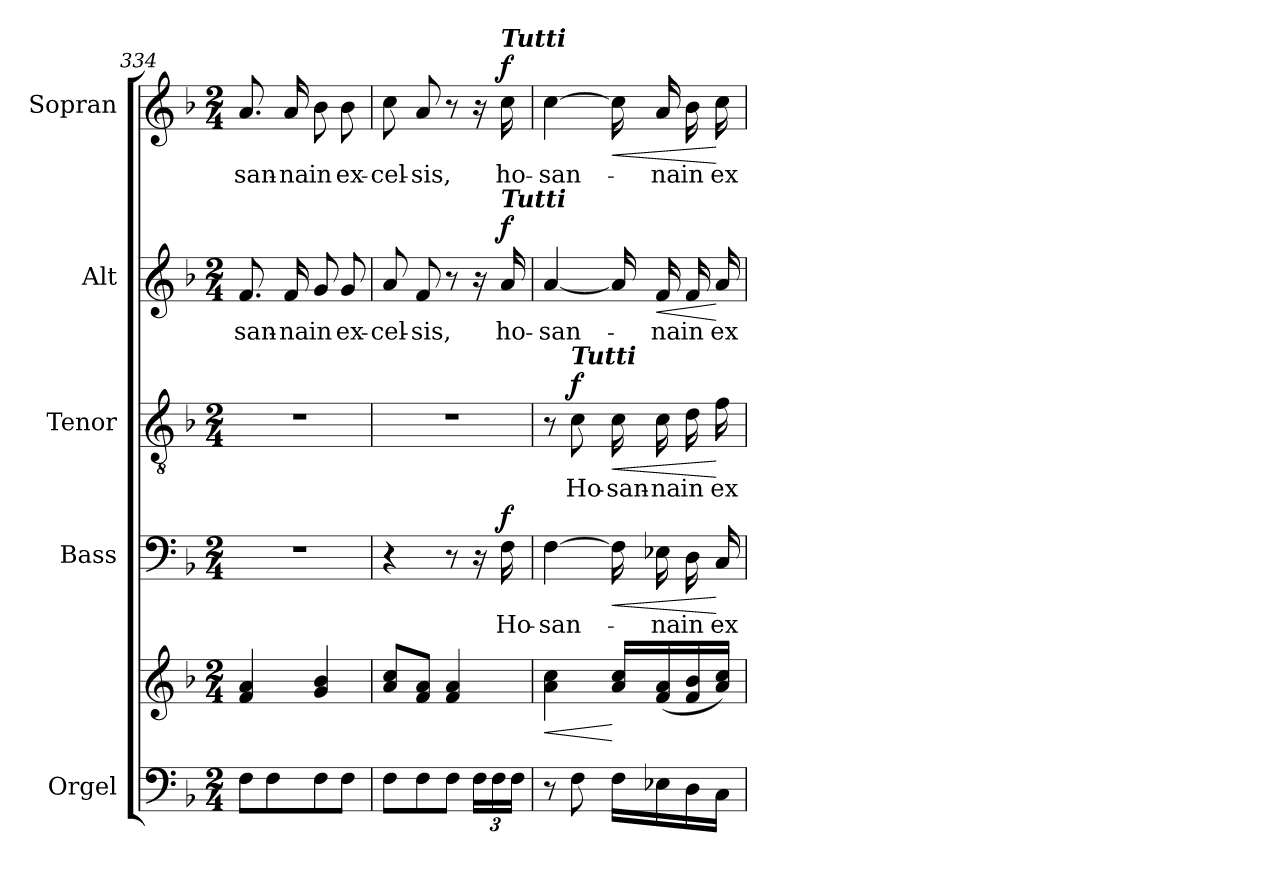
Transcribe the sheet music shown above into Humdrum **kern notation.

**kern	**kern	**dynam	**kern	**text	**dynam	**kern	**text	**dynam	**kern	**text	**dynam	**kern	**text	**dynam
*part5	*part5	*part5	*part4	*part4	*part4	*part3	*part3	*part3	*part2	*part2	*part2	*part1	*part1	*part1
*staff6	*staff5	*staff5/6	*staff4	*staff4	*staff4	*staff3	*staff3	*staff3	*staff2	*staff2	*staff2	*staff1	*staff1	*staff1
*I"Orgel	*	*	*I"Bass	*	*	*I"Tenor	*	*	*I"Alt	*	*	*I"Sopran	*	*
*I'Org.	*	*	*I'B.	*	*	*I'T.	*	*	*I'A.	*	*	*I'S.	*	*
*clefF4	*clefG2	*	*clefF4	*	*	*clefGv2	*	*	*clefG2	*	*	*clefG2	*	*
*k[b-]	*k[b-]	*	*k[b-]	*	*	*k[b-]	*	*	*k[b-]	*	*	*k[b-]	*	*
*F:	*F:	*	*F:	*	*	*F:	*	*	*F:	*	*	*F:	*	*
*M2/4	*M2/4	*	*M2/4	*	*	*M2/4	*	*	*M2/4	*	*	*M2/4	*	*
=334	=334	=334	=334	=334	=334	=334	=334	=334	=334	=334	=334	=334	=334	=334
!	!	!	!	!	!	!	!	!	!	!LO:LY:b	!	!	!LO:LY:b	!
8F\L	4f/ 4a/	.	2r	.	.	2r	.	.	8.f/	-san-	.	8.a/	-san-	.
8F\	.	.	.	.	.	.	.	.	.	.	.	.	.	.
!	!	!	!	!	!	!	!	!	!	!LO:LY:b	!	!	!LO:LY:b	!
.	.	.	.	.	.	.	.	.	16f/	-na	.	16a/	-na	.
!	!	!	!	!	!	!	!	!	!	!LO:LY:b	!	!	!LO:LY:b	!
8F\	4g/ 4b-/	.	.	.	.	.	.	.	8g/	in	.	8b-\	in	.
!	!	!	!	!	!	!	!	!	!	!LO:LY:b	!	!	!LO:LY:b	!
8F\J	.	.	.	.	.	.	.	.	8g/	ex-	.	8b-\	ex-	.
=335	=335	=335	=335	=335	=335	=335	=335	=335	=335	=335	=335	=335	=335	=335
!	!	!	!	!	!	!	!	!	!	!LO:LY:b	!	!	!LO:LY:b	!
8F\L	8a/ 8cc/L	.	4r	.	.	2r	.	.	8a/	-cel-	.	8cc\	-cel-	.
!	!	!	!	!	!	!	!	!	!	!LO:LY:b	!	!	!LO:LY:b	!
8F\	8f/ 8a/J	.	.	.	.	.	.	.	8f/	-sis,	.	8a/	-sis,	.
8F\J	4f/ 4a/	.	8r	.	.	.	.	.	8r	.	.	8r	.	.
24F\LL	.	.	16r	.	.	.	.	.	16r	.	.	16r	.	.
24F\	.	.	.	.	.	.	.	.	.	.	.	.	.	.
!	!	!	!	!	!	!	!	!	!	!	!	!LO:TX:a:Bi:t=Tutti	!	!
!	!	!	!	!	!	!	!	!	!LO:TX:a:Bi:t=Tutti	!	!	!	!	!
!	!	!	!	!LO:LY:b	!LO:DY:a	!	!	!	!	!LO:LY:b	!LO:DY:a	!	!LO:LY:b	!LO:DY:a
.	.	.	16F\	Ho-	f	.	.	.	16a/	ho-	f	16cc\	ho-	f
24F\JJ	.	.	.	.	.	.	.	.	.	.	.	.	.	.
=336	=336	=336	=336	=336	=336	=336	=336	=336	=336	=336	=336	=336	=336	=336
!	!	!LO:HP:b	!	!LO:LY:b	!	!	!	!	!	!LO:LY:b	!	!	!LO:LY:b	!
8r	4a\ 4cc\	<	[4F\	-san-	.	8r	.	.	[4a/	-san-	.	[4cc\	-san-	.
!	!	!	!	!	!	!LO:TX:a:Bi:t=Tutti	!	!	!	!	!	!	!	!
!	!	!	!	!	!	!	!LO:LY:b	!LO:DY:a	!	!	!	!	!	!
8F\	.	.	.	.	.	8c\	Ho-	f	.	.	.	.	.	.
!	!	!	!	!	!LO:HP:b	!	!LO:LY:b	!LO:HP:b	!	!	!	!	!	!LO:HP:b
16F\LL	16a/ 16cc/LL	[	16F\]	.	<	16c\	-san-	<	16a/]	.	.	16cc\]	.	<
!	!	!	!	!LO:LY:b	!	!	!LO:LY:b	!	!	!LO:LY:b	!LO:HP:b	!	!LO:LY:b	!
16E-X\	(<16f/ 16a/	.	16E-X\	-na	.	16c\	-na	.	16f/	-na	<	16a/	-na	.
!	!	!	!	!LO:LY:b	!	!	!LO:LY:b	!	!	!LO:LY:b	!	!	!LO:LY:b	!
16D\	16f/ 16b-/	.	16D\	in	.	16d\	in	.	16f/	in	.	16b-\	in	.
!	!	!	!	!LO:LY:b	!	!	!LO:LY:b	!	!	!LO:LY:b	!	!	!LO:LY:b	!
16C\JJ	16a/ 16cc/JJ)	.	16C/	ex-	[	16f\	ex-	[	16a/	ex-	[	16cc\	ex-	[
=	=	=	=	=	=	=	=	=	=	=	=	=	=	=
*-	*-	*-	*-	*-	*-	*-	*-	*-	*-	*-	*-	*-	*-	*-
